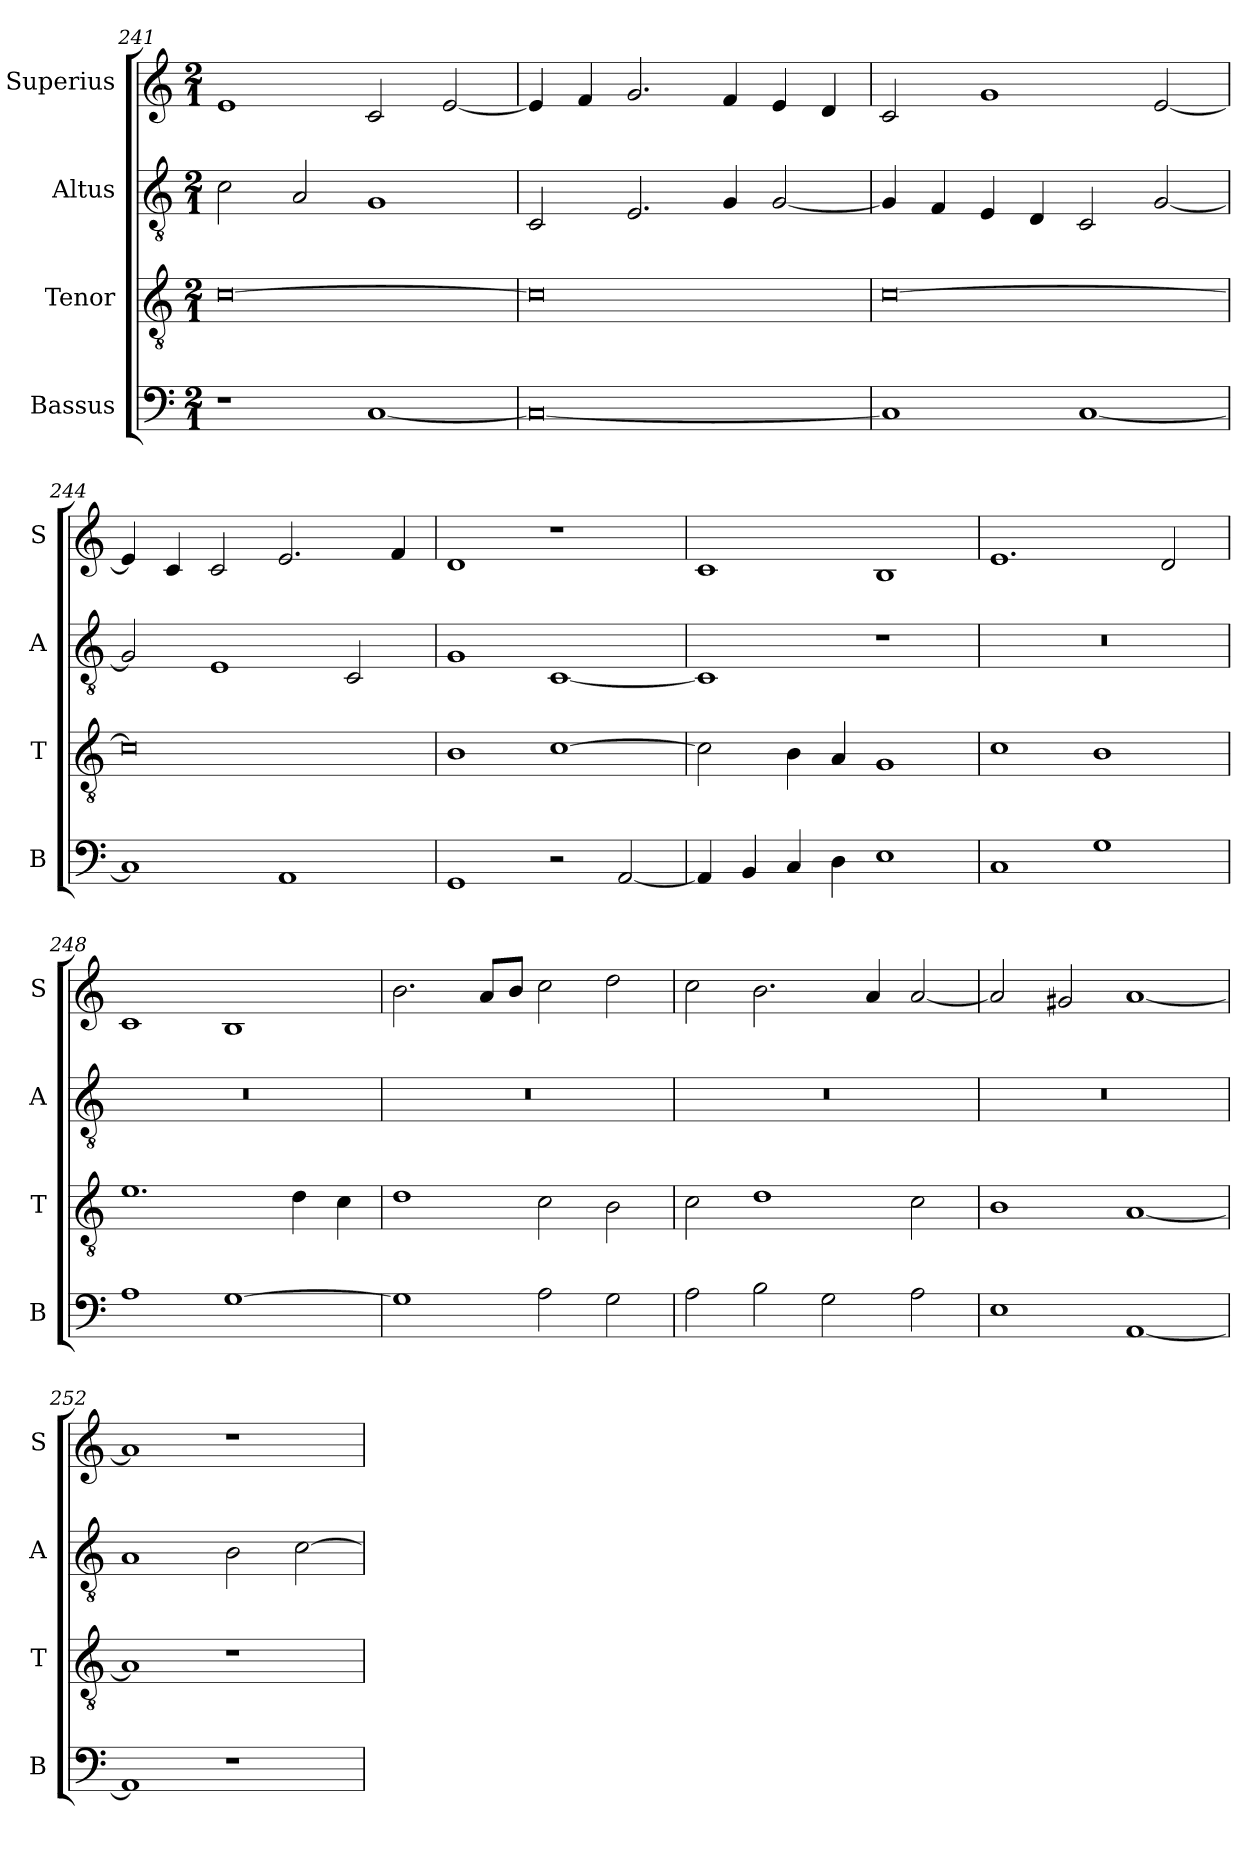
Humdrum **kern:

**kern	**kern	**kern	**kern
*part4	*part3	*part2	*part1
*staff4	*staff3	*staff2	*staff1
*I"Bassus	*I"Tenor	*I"Altus	*I"Superius
*I'B	*I'T	*I'A	*I'S
*clefF4	*clefGv2	*clefGv2	*clefG2
*k[]	*k[]	*k[]	*k[]
*M2/1	*M2/1	*M2/1	*M2/1
=241	=241	=241	=241
1r	[0c	2c	1e
.	.	2A	.
[1C	.	1G	2c
.	.	.	[2e
=242	=242	=242	=242
0C_	0c]	2C	4e]
.	.	.	4f
.	.	2.E	2.g
.	.	4G	4f
.	.	[2G	4e
.	.	.	4d
=243	=243	=243	=243
1C]	[0c	4G]	2c
.	.	4F	.
.	.	4E	1g
.	.	4D	.
[1C	.	2C	.
.	.	[2G	[2e
=244	=244	=244	=244
1C]	0c]	2G]	4e]
.	.	.	4c
.	.	1E	2c
1AA	.	.	2.e
.	.	2C	.
.	.	.	4f
=245	=245	=245	=245
1GG	1B	1G	1d
2r	[1c	[1C	1r
[2AA	.	.	.
=246	=246	=246	=246
4AA]	2c]	1C]	1c
4BB	.	.	.
4C	4B	.	.
4D	4A	.	.
1E	1G	1r	1B
=247	=247	=247	=247
1C	1c	0r	1.e
1G	1B	.	.
.	.	.	2d
=248	=248	=248	=248
1A	1.e	0r	1c
[1G	.	.	1B
.	4d	.	.
.	4c	.	.
=249	=249	=249	=249
1G]	1d	0r	2.b
.	.	.	8aL
.	.	.	8bJ
2A	2c	.	2cc
2G	2B	.	2dd
=250	=250	=250	=250
2A	2c	0r	2cc
2B	1d	.	2.b
2G	.	.	.
.	.	.	4a
2A	2c	.	[2a
=251	=251	=251	=251
1E	1B	0r	2a]
.	.	.	2g#X
[1AA	[1A	.	[1a
=252	=252	=252	=252
1AA]	1A]	1A	1a]
1r	1r	2B	1r
.	.	[2c	.
=	=	=	=
*-	*-	*-	*-
